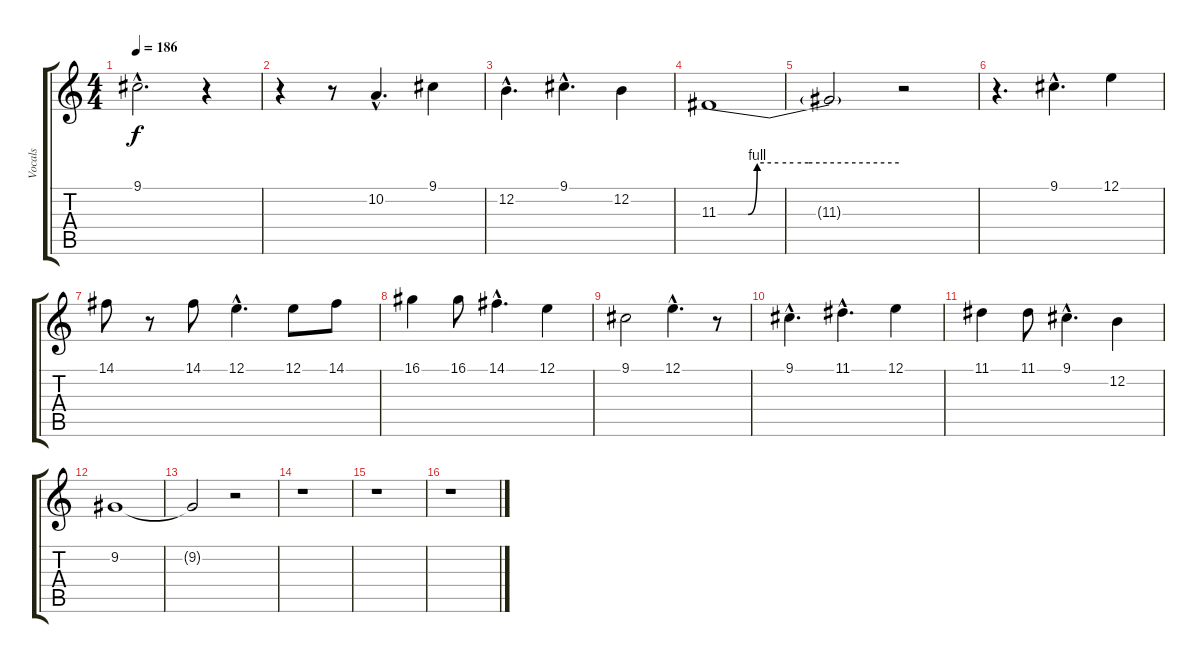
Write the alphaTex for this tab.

\track ("Vocals" "Vocals") {instrument lead2sawtooth}
\staff {score tabs}
\tuning (E4 B3 G3 D3 A2 E2) {hide}
\ts (4 4)
\tempo 186
\clef g2
\ks c
9.1{hac}.2{d dy f} r.4 |
\section ("" "")
r.4 r.8 10.2{hac}.4{d} 9.1.4 |
12.2{hac}.4{d} 9.1{hac}.4{d} 12.2.4 |
11.3{be (custom 0 0 10 0 13 4 20 4 25 4 30 4 60 4)}.1 |
11.3{t}.2 r.2 |
\section ("" "")
r.4{d} 9.1{hac}.4{d} 12.1.4 |
14.1.8 r.8 14.1.8 12.1{hac}.4{d} 12.1.8 14.1.8 |
16.1.4 16.1.8 14.1{hac}.4{d} 12.1.4 |
9.1.2 12.1{hac}.4{d} r.8 |
\section ("" "")
9.1{hac}.4{d} 11.1{hac}.4{d} 12.1.4 |
11.1.4 11.1.8 9.1{hac}.4{d} 12.2.4 |
9.2.1 |
9.2{t}.2 r.2 |
r.1 |
r.1 |
r.1
